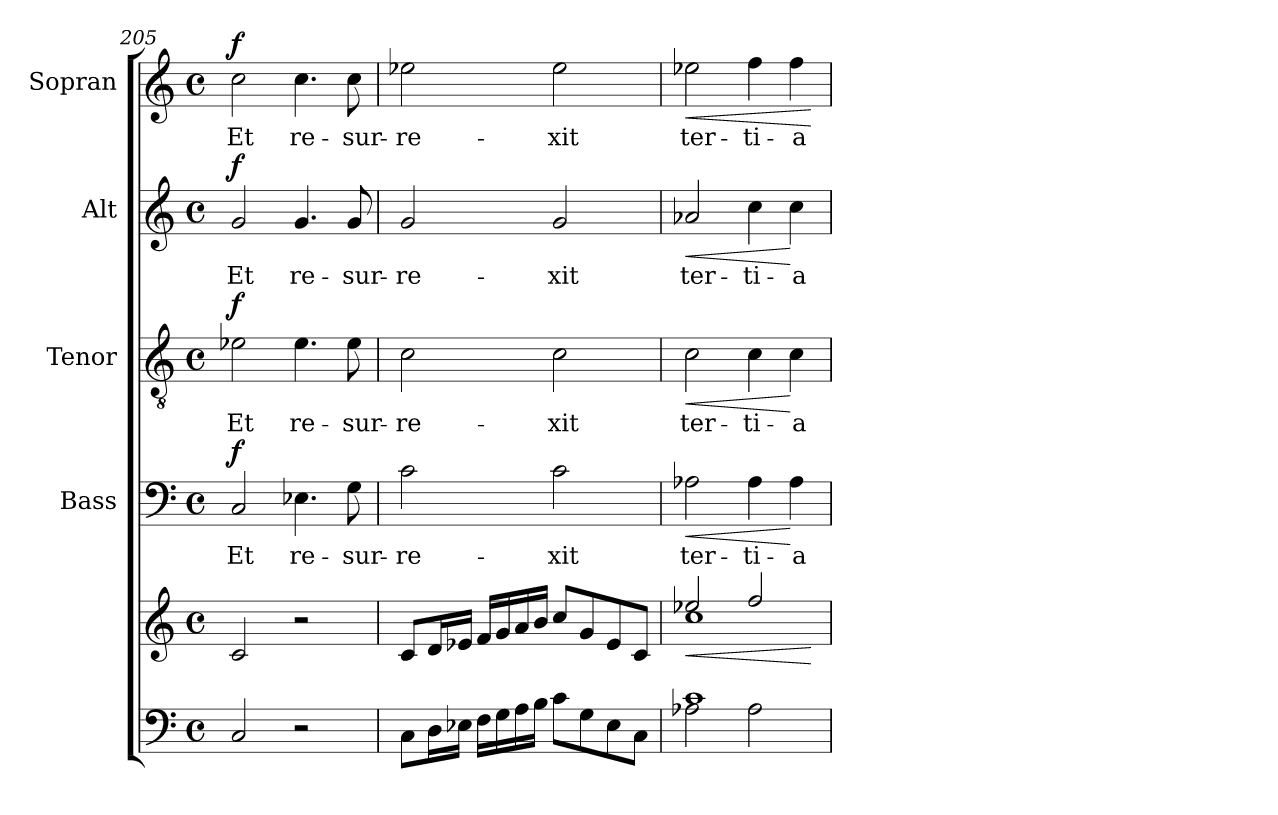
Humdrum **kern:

**kern	**kern	**dynam	**kern	**text	**dynam	**kern	**text	**dynam	**kern	**text	**dynam	**kern	**text	**dynam
*part5	*part5	*part5	*part4	*part4	*part4	*part3	*part3	*part3	*part2	*part2	*part2	*part1	*part1	*part1
*staff6	*staff5	*staff5/6	*staff4	*staff4	*staff4	*staff3	*staff3	*staff3	*staff2	*staff2	*staff2	*staff1	*staff1	*staff1
*	*	*	*I"Bass	*	*	*I"Tenor	*	*	*I"Alt	*	*	*I"Sopran	*	*
*	*	*	*I'B.	*	*	*I'T.	*	*	*I'A.	*	*	*I'S.	*	*
*clefF4	*clefG2	*	*clefF4	*	*	*clefGv2	*	*	*clefG2	*	*	*clefG2	*	*
*k[]	*k[]	*	*k[]	*	*	*k[]	*	*	*k[]	*	*	*k[]	*	*
*C:	*C:	*	*C:	*	*	*C:	*	*	*C:	*	*	*C:	*	*
*M4/4	*M4/4	*	*M4/4	*	*	*M4/4	*	*	*M4/4	*	*	*M4/4	*	*
*met(c)	*met(c)	*	*met(c)	*	*	*met(c)	*	*	*met(c)	*	*	*met(c)	*	*
=205	=205	=205	=205	=205	=205	=205	=205	=205	=205	=205	=205	=205	=205	=205
!	!	!	!	!LO:LY:b	!LO:DY:a	!	!LO:LY:b	!LO:DY:a	!	!LO:LY:b	!LO:DY:a	!	!LO:LY:b	!LO:DY:a
2C/	2c/	.	2C/	Et	f	2e-X\	Et	f	2g/	Et	f	2cc\	Et	f
!	!	!	!	!LO:LY:b	!	!	!LO:LY:b	!	!	!LO:LY:b	!	!	!LO:LY:b	!
2r	2r	.	4.E-X\	re-	.	4.e-\	re-	.	4.g/	re-	.	4.cc\	re-	.
!	!	!	!	!LO:LY:b	!	!	!LO:LY:b	!	!	!LO:LY:b	!	!	!LO:LY:b	!
.	.	.	8G\	-sur-	.	8e-\	-sur-	.	8g/	-sur-	.	8cc\	-sur-	.
=206	=206	=206	=206	=206	=206	=206	=206	=206	=206	=206	=206	=206	=206	=206
!	!	!	!	!LO:LY:b	!	!	!LO:LY:b	!	!	!LO:LY:b	!	!	!LO:LY:b	!
8C\L	8c/L	.	2c\	-re-	.	2c\	-re-	.	2g/	-re-	.	2ee-X\	-re-	.
16D\L	16d/L	.	.	.	.	.	.	.	.	.	.	.	.	.
16E-X\JJ	16e-X/JJ	.	.	.	.	.	.	.	.	.	.	.	.	.
16F\LL	16f/LL	.	.	.	.	.	.	.	.	.	.	.	.	.
16G\	16g/	.	.	.	.	.	.	.	.	.	.	.	.	.
16A\	16a/	.	.	.	.	.	.	.	.	.	.	.	.	.
16B\JJ	16b/JJ	.	.	.	.	.	.	.	.	.	.	.	.	.
!	!	!	!	!LO:LY:b	!	!	!LO:LY:b	!	!	!LO:LY:b	!	!	!LO:LY:b	!
8c\L	8cc/L	.	2c\	-xit	.	2c\	-xit	.	2g/	-xit	.	2ee-\	-xit	.
8G\	8g/	.	.	.	.	.	.	.	.	.	.	.	.	.
8E-\	8e-/	.	.	.	.	.	.	.	.	.	.	.	.	.
8C\J	8c/J	.	.	.	.	.	.	.	.	.	.	.	.	.
=207	=207	=207	=207	=207	=207	=207	=207	=207	=207	=207	=207	=207	=207	=207
*^	*	*	*	*	*	*	*	*	*	*	*	*	*	*
!	!	!	!LO:HP:b	!	!LO:LY:b	!LO:HP:b	!	!LO:LY:b	!LO:HP:b	!	!LO:LY:b	!LO:HP:b	!	!LO:LY:b	!LO:HP:b
*	*	*^	*	*	*	*	*	*	*	*	*	*	*	*	*
1c	2A-X\	2ee-X/	1cc	<	2A-X\	ter-	<	2c\	ter-	<	2a-X/	ter-	<	2ee-X\	ter-	<
!	!	!	!	!	!	!LO:LY:b	!	!	!LO:LY:b	!	!	!LO:LY:b	!	!	!LO:LY:b	!
.	2A-\	2ff/	.	.	4A-\	-ti-	.	4c\	-ti-	.	4cc\	-ti-	.	4ff\	-ti-	.
!	!	!	!	!	!	!LO:LY:b	!	!	!LO:LY:b	!	!	!LO:LY:b	!	!	!LO:LY:b	!
.	.	.	.	.	4A-\	-a	[	4c\	-a	[	4cc\	-a	[	4ff\	-a	.
*v	*v	*	*	*	*	*	*	*	*	*	*	*	*	*	*	*
*	*v	*v	*	*	*	*	*	*	*	*	*	*	*	*	*
.	.	[	.	.	.	.	.	.	.	.	.	.	.	[
=	=	=	=	=	=	=	=	=	=	=	=	=	=	=
*-	*-	*-	*-	*-	*-	*-	*-	*-	*-	*-	*-	*-	*-	*-
